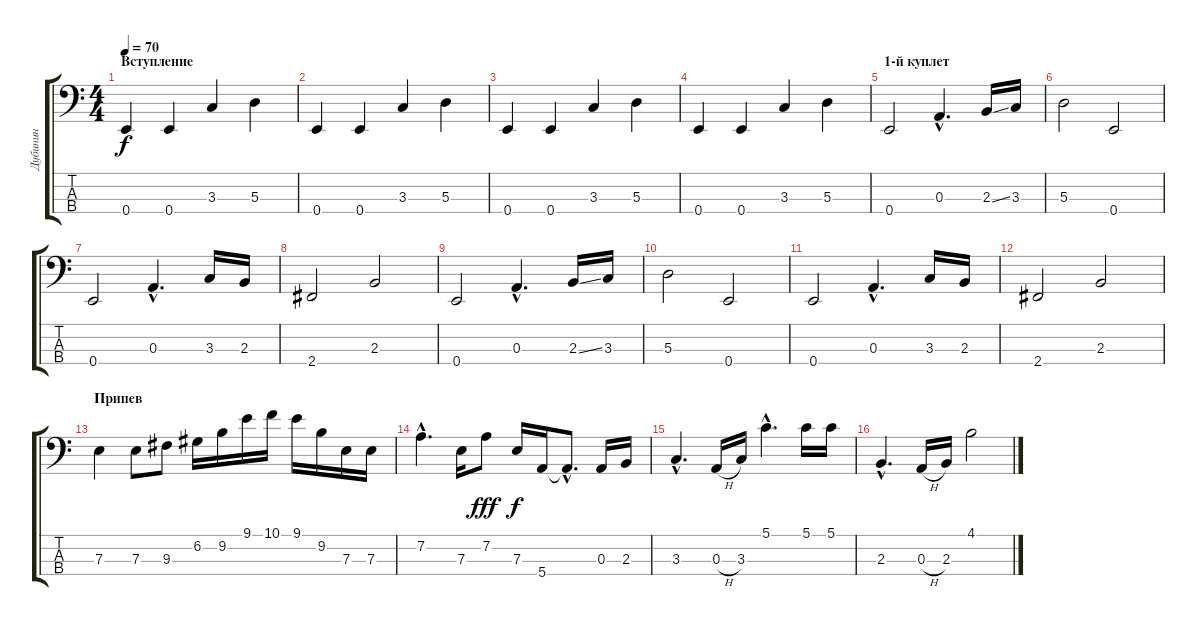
\track ("Дубинин" "Дубинин") {instrument electricbassfinger}
\staff {score tabs}
\tuning (G2 D2 A1 E1) {hide}
\ts (4 4)
\section ("" "Вступление")
\tempo 70
\clef f4
\ks c
0.4.4{dy f instrument electricbassfinger} 0.4.4 3.3.4 5.3.4 |
0.4.4 0.4.4 3.3.4 5.3.4 |
0.4.4 0.4.4 3.3.4 5.3.4 |
0.4.4 0.4.4 3.3.4 5.3.4 |
\section ("" "1-й куплет")
0.4.2 0.3{hac}.4{d} 2.3{ss}.16 3.3.16 |
5.3.2 0.4.2 |
0.4.2 0.3{hac}.4{d} 3.3.16 2.3.16 |
2.4.2 2.3.2 |
0.4.2 0.3{hac}.4{d} 2.3{ss}.16 3.3.16 |
5.3.2 0.4.2 |
0.4.2 0.3{hac}.4{d} 3.3.16 2.3.16 |
2.4.2 2.3.2 |
\section ("" "Припев")
7.3.4 7.3.8 9.3.8 6.2.16 9.2.16 9.1.16 10.1.16 9.1.16 9.2.16 7.3.16 7.3.16 |
7.2{hac}.4{d} 7.3.16 7.2.8{dy fff} 7.3.16{dy f} 5.4.16 5.4{hac t}.8{d} 0.3.16 2.3.16 |
3.3{hac}.4{d} 0.3{h}.16 3.3.16 5.1{hac}.4{d} 5.1.16 5.1.16 |
2.3{hac}.4{d} 0.3{h}.16 2.3.16 4.1.2
